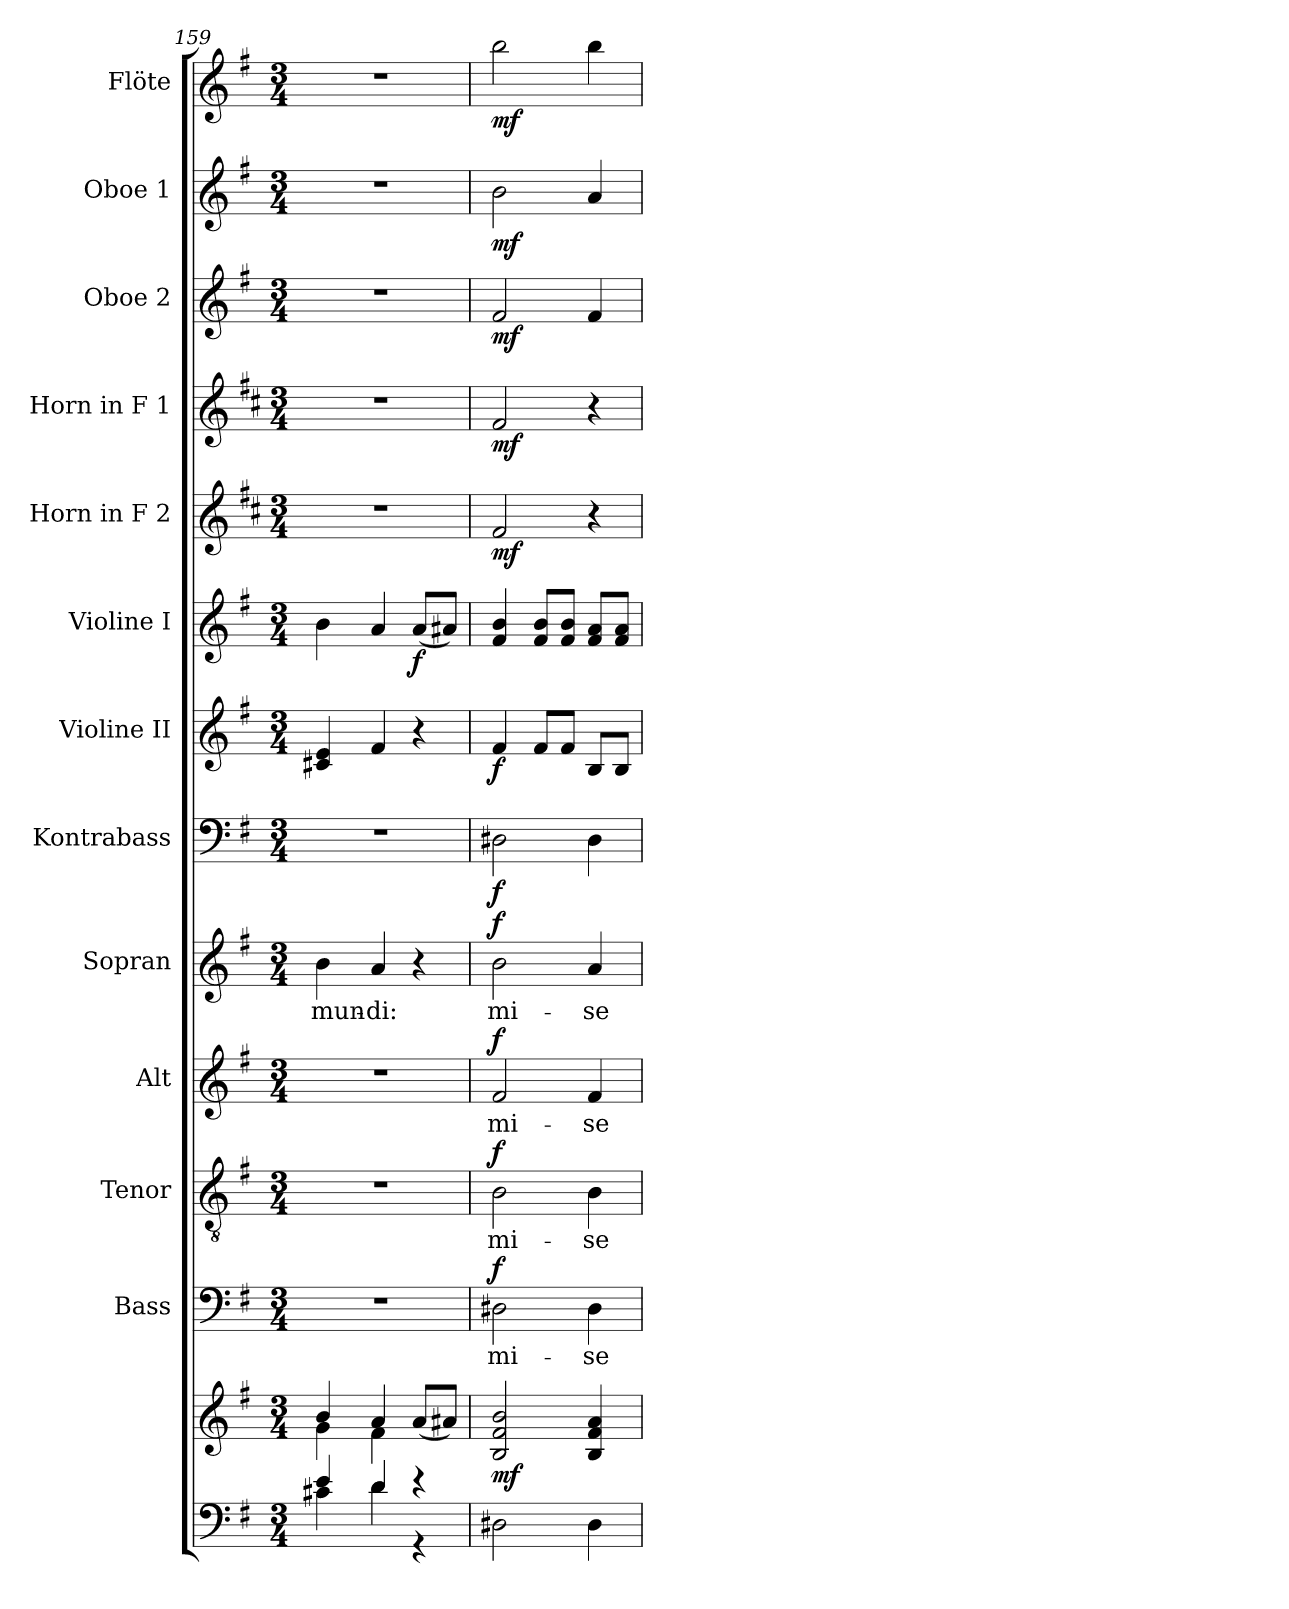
**kern	**kern	**dynam	**kern	**text	**dynam	**kern	**text	**dynam	**kern	**text	**dynam	**kern	**text	**dynam	**kern	**dynam	**kern	**dynam	**kern	**dynam	**kern	**dynam	**kern	**dynam	**kern	**dynam	**kern	**dynam	**kern	**dynam
*part13	*part13	*part13	*part12	*part12	*part12	*part11	*part11	*part11	*part10	*part10	*part10	*part9	*part9	*part9	*part8	*part8	*part7	*part7	*part6	*part6	*part5	*part5	*part4	*part4	*part3	*part3	*part2	*part2	*part1	*part1
*staff14	*staff13	*staff13/14	*staff12	*staff12	*staff12	*staff11	*staff11	*staff11	*staff10	*staff10	*staff10	*staff9	*staff9	*staff9	*staff8	*staff8	*staff7	*staff7	*staff6	*staff6	*staff5	*staff5	*staff4	*staff4	*staff3	*staff3	*staff2	*staff2	*staff1	*staff1
*	*	*	*I"Bass	*	*	*I"Tenor	*	*	*I"Alt	*	*	*I"Sopran	*	*	*I"Kontrabass	*	*I"Violine II	*	*I"Violine I	*	*I"Horn in F 2	*	*I"Horn in F 1	*	*I"Oboe 2	*	*I"Oboe 1	*	*I"Flöte	*
*	*	*	*I'B.	*	*	*I'T.	*	*	*I'A.	*	*	*I'S.	*	*	*I'Kb.	*	*I'Vl. II	*	*I'Vl. I	*	*	*	*	*	*I'Ob. 2	*	*I'Ob. 1	*	*I'Fl.	*
*clefF4	*clefG2	*	*clefF4	*	*	*clefGv2	*	*	*clefG2	*	*	*clefG2	*	*	*clefF4	*	*clefG2	*	*clefG2	*	*clefG2	*	*clefG2	*	*clefG2	*	*clefG2	*	*clefG2	*
*	*	*	*	*	*	*	*	*	*	*	*	*	*	*	*ITrd7c12	*	*	*	*	*	*ITrd4c7	*	*ITrd4c7	*	*	*	*	*	*	*
*k[f#]	*k[f#]	*	*k[f#]	*	*	*k[f#]	*	*	*k[f#]	*	*	*k[f#]	*	*	*k[f#]	*	*k[f#]	*	*k[f#]	*	*k[f#]	*	*k[f#]	*	*k[f#]	*	*k[f#]	*	*k[f#]	*
*G:	*G:	*	*G:	*	*	*G:	*	*	*G:	*	*	*G:	*	*	*G:	*	*G:	*	*G:	*	*G:	*	*G:	*	*G:	*	*G:	*	*G:	*
*M3/4	*M3/4	*	*M3/4	*	*	*M3/4	*	*	*M3/4	*	*	*M3/4	*	*	*M3/4	*	*M3/4	*	*M3/4	*	*M3/4	*	*M3/4	*	*M3/4	*	*M3/4	*	*M3/4	*
=159	=159	=159	=159	=159	=159	=159	=159	=159	=159	=159	=159	=159	=159	=159	=159	=159	=159	=159	=159	=159	=159	=159	=159	=159	=159	=159	=159	=159	=159	=159
*^	*^	*	*	*	*	*	*	*	*	*	*	*	*	*	*	*	*	*	*	*	*	*	*	*	*	*	*	*	*	*
!	!	!	!	!	!	!	!	!	!	!	!	!	!	!	!LO:LY:b	!	!	!	!	!	!	!	!	!	!	!	!	!	!	!	!	!
4e/	4c#X\	4b/	4g\	.	2.r	.	.	2.r	.	.	2.r	.	.	4b\	mun-	.	2.r	.	4c#X/ 4e/	.	4b\	.	2.r	.	2.r	.	2.r	.	2.r	.	2.r	.
!	!	!	!	!	!	!	!	!	!	!	!	!	!	!	!LO:LY:b	!	!	!	!	!	!	!	!	!	!	!	!	!	!	!	!	!
4d/	4d\	4a/	4f#\	.	.	.	.	.	.	.	.	.	.	4a/	-di:	.	.	.	4f#/	.	4a/	.	.	.	.	.	.	.	.	.	.	.
!	!	!	!	!	!	!	!	!	!	!	!	!	!	!	!	!	!	!	!	!	!	!LO:DY:b	!	!	!	!	!	!	!	!	!	!
4r	4r	(<8a/L	4ryy	.	.	.	.	.	.	.	.	.	.	4r	.	.	.	.	4r	.	(<8a/L	f	.	.	.	.	.	.	.	.	.	.
.	.	8a#X/J)	.	.	.	.	.	.	.	.	.	.	.	.	.	.	.	.	.	.	8a#X/J)	.	.	.	.	.	.	.	.	.	.	.
*v	*v	*	*	*	*	*	*	*	*	*	*	*	*	*	*	*	*	*	*	*	*	*	*	*	*	*	*	*	*	*	*	*
*	*v	*v	*	*	*	*	*	*	*	*	*	*	*	*	*	*	*	*	*	*	*	*	*	*	*	*	*	*	*	*	*
=160	=160	=160	=160	=160	=160	=160	=160	=160	=160	=160	=160	=160	=160	=160	=160	=160	=160	=160	=160	=160	=160	=160	=160	=160	=160	=160	=160	=160	=160	=160
!	!	!LO:DY:b	!	!LO:LY:b	!LO:DY:a	!	!LO:LY:b	!LO:DY:a	!	!LO:LY:b	!LO:DY:a	!	!LO:LY:b	!LO:DY:a	!	!LO:DY:b	!	!LO:DY:b	!	!	!	!LO:DY:b	!	!LO:DY:b	!	!LO:DY:b	!	!LO:DY:b	!	!LO:DY:b
2D#X\	2B/ 2f#/ 2b/	mf	2D#X\	mi-	f	2B\	mi-	f	2f#/	mi-	f	2b\	mi-	f	2DD#X\	f	4f#/	f	4f#/ 4b/	.	2B/	mf	2B/	mf	2f#/	mf	2b\	mf	2bb\	mf
.	.	.	.	.	.	.	.	.	.	.	.	.	.	.	.	.	8f#/L	.	8f#/ 8b/L	.	.	.	.	.	.	.	.	.	.	.
.	.	.	.	.	.	.	.	.	.	.	.	.	.	.	.	.	8f#/J	.	8f#/ 8b/J	.	.	.	.	.	.	.	.	.	.	.
!	!	!	!	!LO:LY:b	!	!	!LO:LY:b	!	!	!LO:LY:b	!	!	!LO:LY:b	!	!	!	!	!	!	!	!	!	!	!	!	!	!	!	!	!
4D#\	4B/ 4f#/ 4a/	.	4D#\	-se-	.	4B\	-se-	.	4f#/	-se-	.	4a/	-se-	.	4DD#\	.	8B/L	.	8f#/ 8a/L	.	4r	.	4r	.	4f#/	.	4a/	.	4bb\	.
.	.	.	.	.	.	.	.	.	.	.	.	.	.	.	.	.	8B/J	.	8f#/ 8a/J	.	.	.	.	.	.	.	.	.	.	.
=	=	=	=	=	=	=	=	=	=	=	=	=	=	=	=	=	=	=	=	=	=	=	=	=	=	=	=	=	=	=
*-	*-	*-	*-	*-	*-	*-	*-	*-	*-	*-	*-	*-	*-	*-	*-	*-	*-	*-	*-	*-	*-	*-	*-	*-	*-	*-	*-	*-	*-	*-
